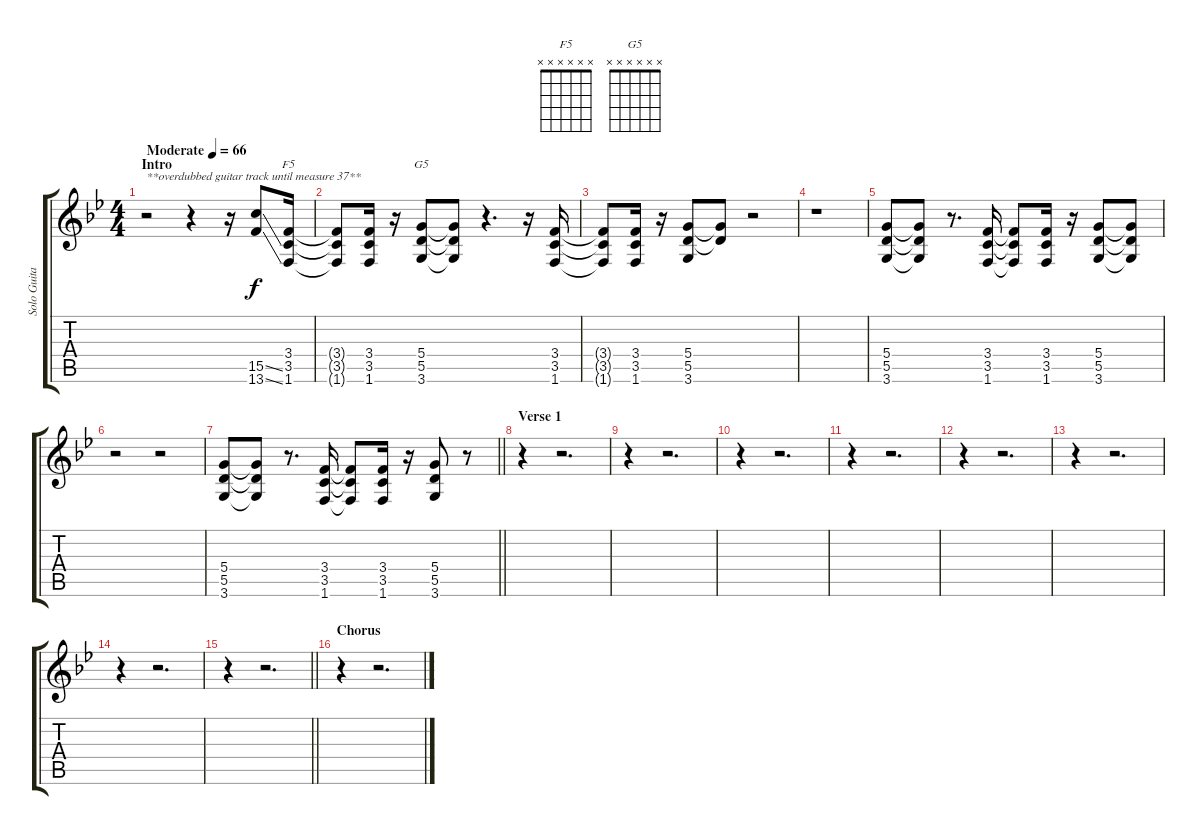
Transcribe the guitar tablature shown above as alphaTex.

\track ("Solo Guitar" "Solo Guita") {instrument distortionguitar}
\staff {score tabs}
\tuning (E4 B3 G3 D3 A2 E2) {hide}
\chord ("F5" x x x x x x)
\chord ("G5" x x x x x x)
\ts (4 4)
\section ("" "Intro")
\tempo (66 "Moderate")
\clef g2
\ks bb
r.2{txt "**overdubbed guitar track until measure 37**" dy f instrument distortionguitar} r.4 r.16 (15.5{ss} 13.6{ss}).8 (3.4 3.5 1.6).16{ch "F5"} |
(3.4{t} 3.5{t} 1.6{t}).8 (3.4 3.5 1.6).16 r.16 (5.4 5.5 3.6).8{ch "G5"} (5.4{t} 5.5{t} 3.6{t}).8 r.4{d} r.16 (3.4 3.5 1.6).16 |
(3.4{t} 3.5{t} 1.6{t}).8 (3.4 3.5 1.6).16 r.16 (5.4 5.5 3.6).8 (5.4{t} 5.5{t}).8 r.2 |
r.1 |
(5.4 5.5 3.6).8 (5.4{t} 5.5{t} 3.6{t}).8 r.8{d} (3.4 3.5 1.6).16 (3.4{t} 3.5{t} 1.6{t}).8 (3.4 3.5 1.6).16 r.16 (5.4 5.5 3.6).8 (5.4{t} 5.5{t} 3.6{t}).8 |
r.2 r.2 |
\barLineRight lightlight
(5.4 5.5 3.6).8 (5.4{t} 5.5{t} 3.6{t}).8 r.8{d} (3.4 3.5 1.6).16 (3.4{t} 3.5{t} 1.6{t}).8 (3.4 3.5 1.6).16 r.16 (5.4 5.5 3.6).8 r.8 |
\section ("" "Verse 1")
r.4 r.2{d} |
r.4 r.2{d} |
r.4 r.2{d} |
r.4 r.2{d} |
r.4 r.2{d} |
r.4 r.2{d} |
r.4 r.2{d} |
\barLineRight lightlight
r.4 r.2{d} |
\section ("" "Chorus")
r.4 r.2{d}
